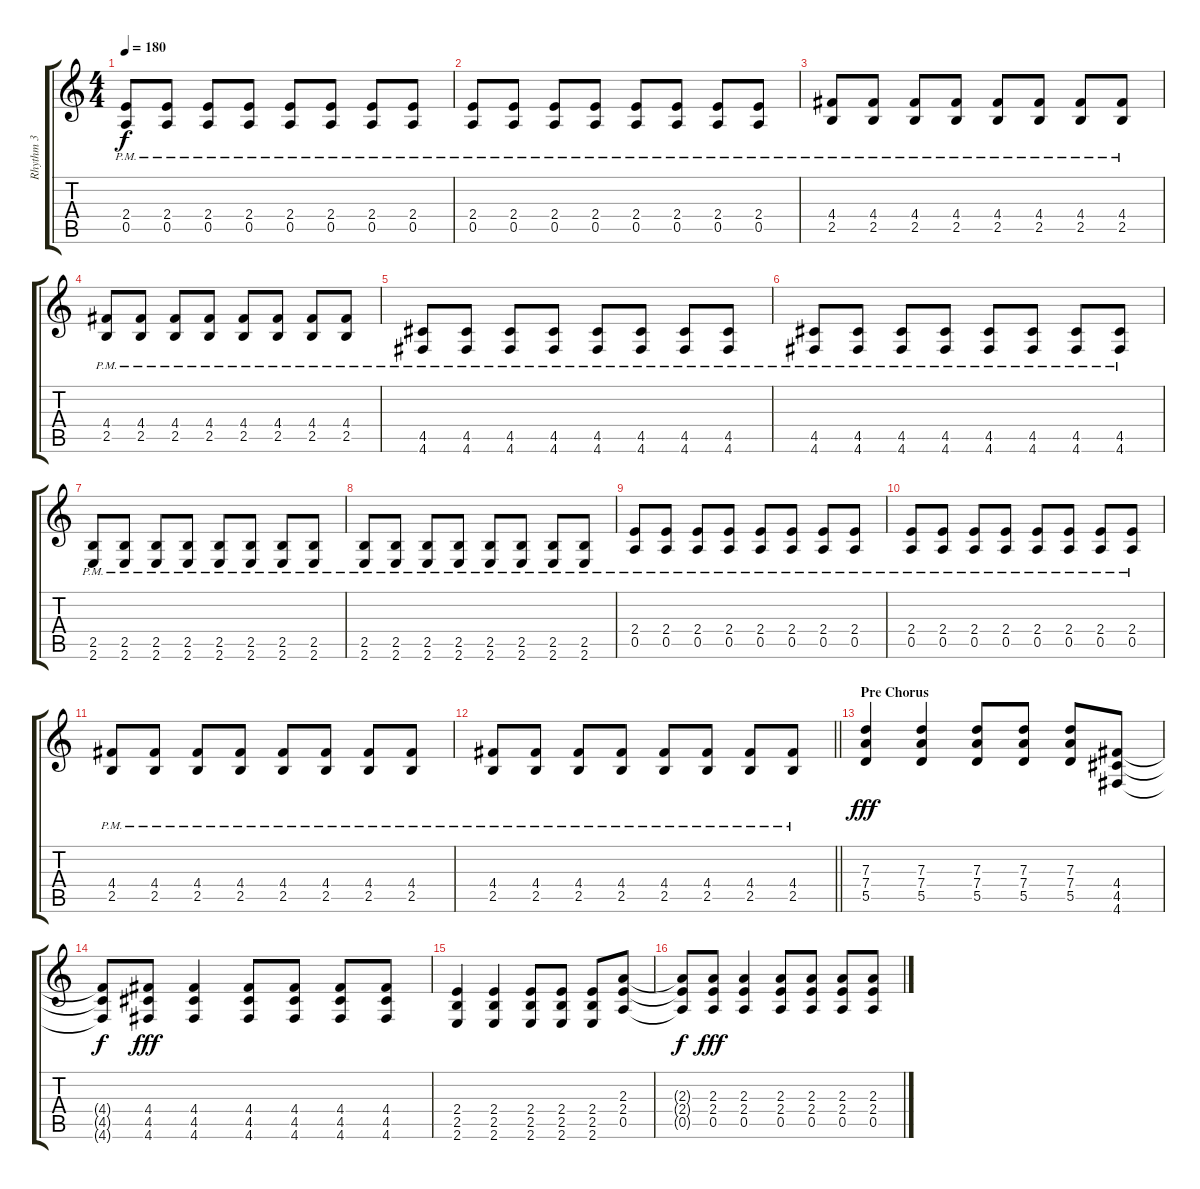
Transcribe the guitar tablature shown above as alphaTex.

\track ("Rhythm 3" "Rhythm 3") {instrument overdrivenguitar}
\staff {score tabs}
\tuning (E4 B3 G3 D3 A2 D2) {hide}
\ts (4 4)
\tempo 180
\clef g2
\ks c
(2.4{pm} 0.5{pm}).8{dy f} (2.4{pm} 0.5{pm}).8 (2.4{pm} 0.5{pm}).8 (2.4{pm} 0.5{pm}).8 (2.4{pm} 0.5{pm}).8 (2.4{pm} 0.5{pm}).8 (2.4{pm} 0.5{pm}).8 (2.4{pm} 0.5{pm}).8 |
(2.4{pm} 0.5{pm}).8 (2.4{pm} 0.5{pm}).8 (2.4{pm} 0.5{pm}).8 (2.4{pm} 0.5{pm}).8 (2.4{pm} 0.5{pm}).8 (2.4{pm} 0.5{pm}).8 (2.4{pm} 0.5{pm}).8 (2.4{pm} 0.5{pm}).8 |
(4.4{pm} 2.5{pm}).8 (4.4{pm} 2.5{pm}).8 (4.4{pm} 2.5{pm}).8 (4.4{pm} 2.5{pm}).8 (4.4{pm} 2.5{pm}).8 (4.4{pm} 2.5{pm}).8 (4.4{pm} 2.5{pm}).8 (4.4{pm} 2.5{pm}).8 |
(4.4{pm} 2.5{pm}).8 (4.4{pm} 2.5{pm}).8 (4.4{pm} 2.5{pm}).8 (4.4{pm} 2.5{pm}).8 (4.4{pm} 2.5{pm}).8 (4.4{pm} 2.5{pm}).8 (4.4{pm} 2.5{pm}).8 (4.4{pm} 2.5{pm}).8 |
(4.5{pm} 4.6{pm}).8 (4.5{pm} 4.6{pm}).8 (4.5{pm} 4.6{pm}).8 (4.5{pm} 4.6{pm}).8 (4.5{pm} 4.6{pm}).8 (4.5{pm} 4.6{pm}).8 (4.5{pm} 4.6{pm}).8 (4.5{pm} 4.6{pm}).8 |
(4.5{pm} 4.6{pm}).8 (4.5{pm} 4.6{pm}).8 (4.5{pm} 4.6{pm}).8 (4.5{pm} 4.6{pm}).8 (4.5{pm} 4.6{pm}).8 (4.5{pm} 4.6{pm}).8 (4.5{pm} 4.6{pm}).8 (4.5{pm} 4.6{pm}).8 |
(2.5{pm} 2.6{pm}).8 (2.5{pm} 2.6{pm}).8 (2.5{pm} 2.6{pm}).8 (2.5{pm} 2.6{pm}).8 (2.5{pm} 2.6{pm}).8 (2.5{pm} 2.6{pm}).8 (2.5{pm} 2.6{pm}).8 (2.5{pm} 2.6{pm}).8 |
(2.5{pm} 2.6{pm}).8 (2.5{pm} 2.6{pm}).8 (2.5{pm} 2.6{pm}).8 (2.5{pm} 2.6{pm}).8 (2.5{pm} 2.6{pm}).8 (2.5{pm} 2.6{pm}).8 (2.5{pm} 2.6{pm}).8 (2.5{pm} 2.6{pm}).8 |
(2.4{pm} 0.5{pm}).8 (2.4{pm} 0.5{pm}).8 (2.4{pm} 0.5{pm}).8 (2.4{pm} 0.5{pm}).8 (2.4{pm} 0.5{pm}).8 (2.4{pm} 0.5{pm}).8 (2.4{pm} 0.5{pm}).8 (2.4{pm} 0.5{pm}).8 |
(2.4{pm} 0.5{pm}).8 (2.4{pm} 0.5{pm}).8 (2.4{pm} 0.5{pm}).8 (2.4{pm} 0.5{pm}).8 (2.4{pm} 0.5{pm}).8 (2.4{pm} 0.5{pm}).8 (2.4{pm} 0.5{pm}).8 (2.4{pm} 0.5{pm}).8 |
(4.4{pm} 2.5{pm}).8 (4.4{pm} 2.5{pm}).8 (4.4{pm} 2.5{pm}).8 (4.4{pm} 2.5{pm}).8 (4.4{pm} 2.5{pm}).8 (4.4{pm} 2.5{pm}).8 (4.4{pm} 2.5{pm}).8 (4.4{pm} 2.5{pm}).8 |
\barLineRight lightlight
(4.4{pm} 2.5{pm}).8 (4.4{pm} 2.5{pm}).8 (4.4{pm} 2.5{pm}).8 (4.4{pm} 2.5{pm}).8 (4.4{pm} 2.5{pm}).8 (4.4{pm} 2.5{pm}).8 (4.4{pm} 2.5{pm}).8 (4.4{pm} 2.5{pm}).8 |
\section ("" "Pre Chorus")
(7.3 7.4 5.5).4{dy fff} (7.3 7.4 5.5).4 (7.3 7.4 5.5).8 (7.3 7.4 5.5).8 (7.3 7.4 5.5).8 (4.4 4.5 4.6).8 |
(4.4{t} 4.5{t} 4.6{t}).8{dy f} (4.4 4.5 4.6).8{dy fff} (4.4 4.5 4.6).4 (4.4 4.5 4.6).8 (4.4 4.5 4.6).8 (4.4 4.5 4.6).8 (4.4 4.5 4.6).8 |
(2.4 2.5 2.6).4 (2.4 2.5 2.6).4 (2.4 2.5 2.6).8 (2.4 2.5 2.6).8 (2.4 2.5 2.6).8 (2.3 2.4 0.5).8 |
(2.3{t} 2.4{t} 0.5{t}).8{dy f} (2.3 2.4 0.5).8{dy fff} (2.3 2.4 0.5).4 (2.3 2.4 0.5).8 (2.3 2.4 0.5).8 (2.3 2.4 0.5).8 (2.3 2.4 0.5).8
